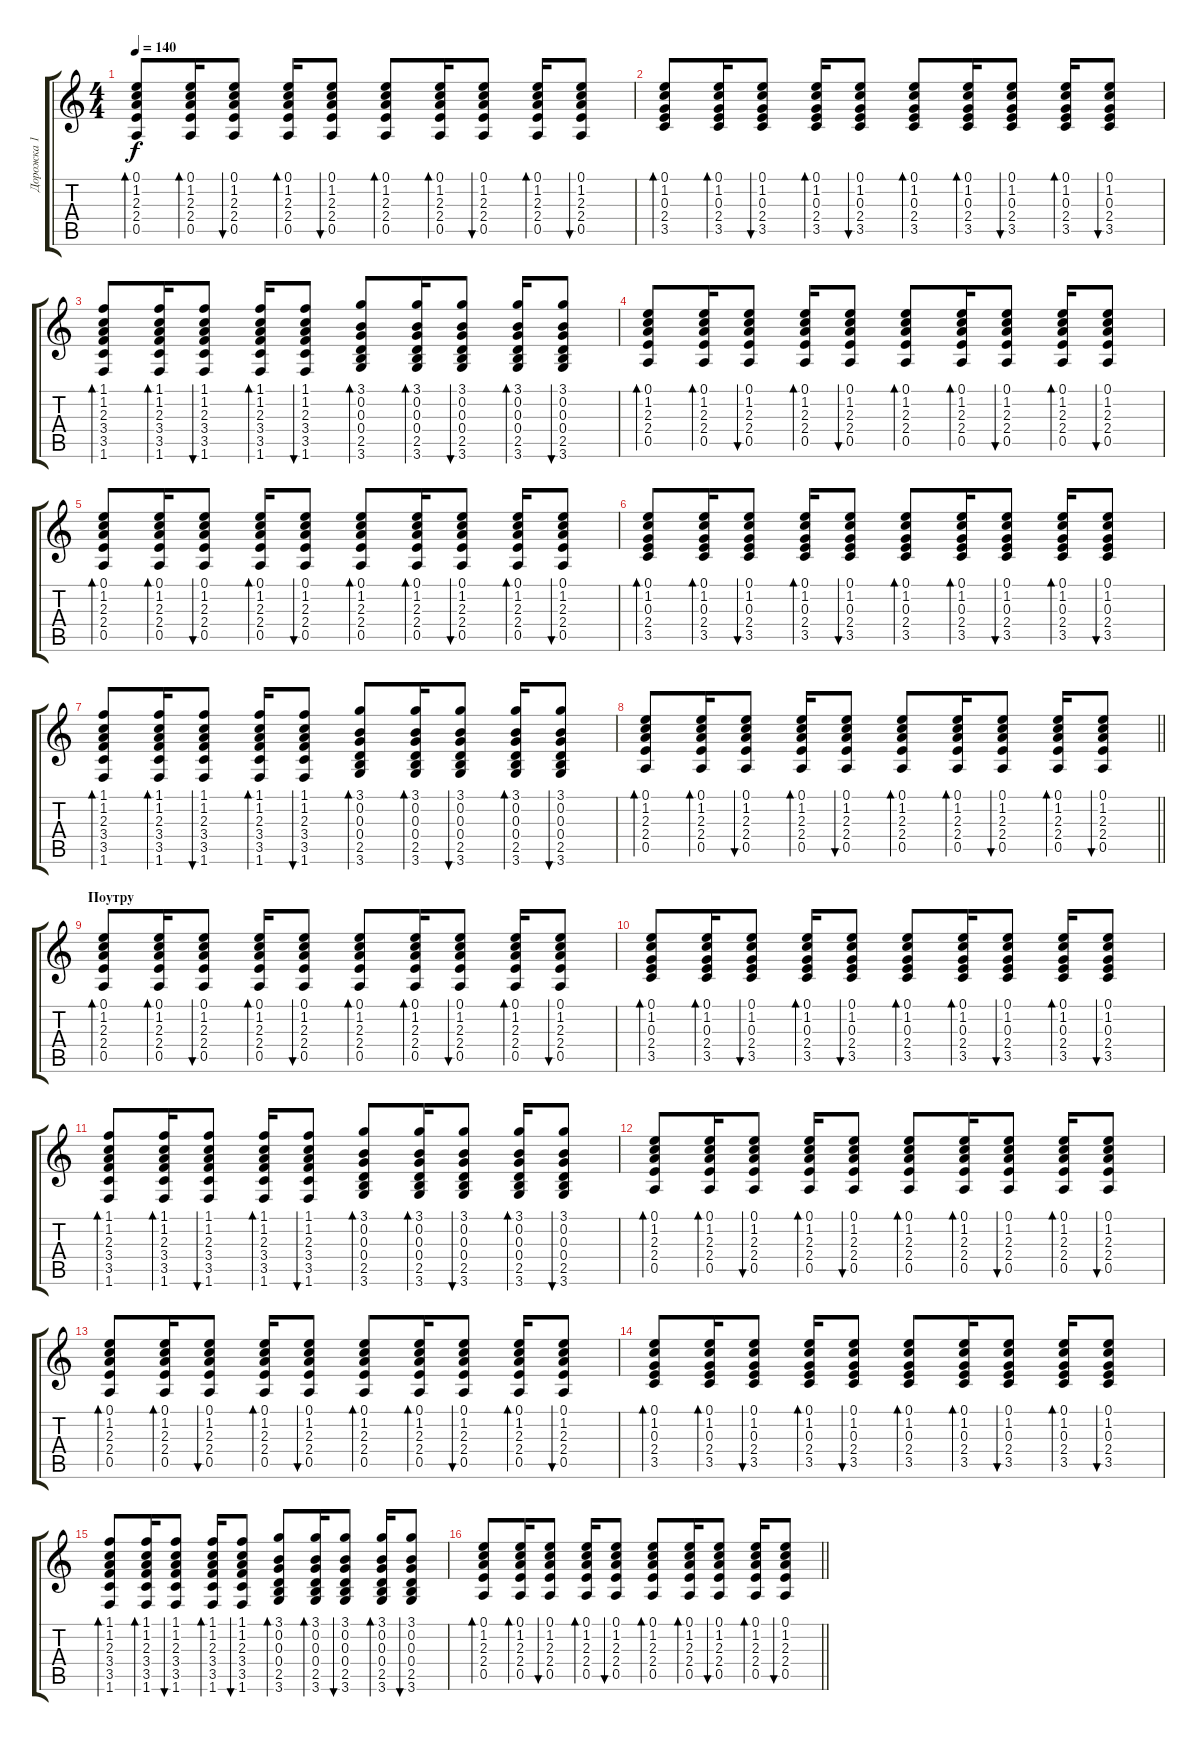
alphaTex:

\track ("Дорожка 1" "Дорожка 1") {instrument acousticguitarsteel}
\staff {score tabs}
\tuning (E4 B3 G3 D3 A2 E2) {hide}
\ts (4 4)
\tempo 140
\clef g2
\ks c
(0.1 1.2 2.3 2.4 0.5).8{bd 60 dy f} (0.1 1.2 2.3 2.4 0.5).16{bd 60} (0.1 1.2 2.3 2.4 0.5).8{bu 60} (0.1 1.2 2.3 2.4 0.5).16{bd 60} (0.1 1.2 2.3 2.4 0.5).8{bu 60} (0.1 1.2 2.3 2.4 0.5).8{bd 60} (0.1 1.2 2.3 2.4 0.5).16{bd 60} (0.1 1.2 2.3 2.4 0.5).8{bu 60} (0.1 1.2 2.3 2.4 0.5).16{bd 60} (0.1 1.2 2.3 2.4 0.5).8{bu 60} |
(0.1 1.2 0.3 2.4 3.5).8{bd 60} (0.1 1.2 0.3 2.4 3.5).16{bd 60} (0.1 1.2 0.3 2.4 3.5).8{bu 60} (0.1 1.2 0.3 2.4 3.5).16{bd 60} (0.1 1.2 0.3 2.4 3.5).8{bu 60} (0.1 1.2 0.3 2.4 3.5).8{bd 60} (0.1 1.2 0.3 2.4 3.5).16{bd 60} (0.1 1.2 0.3 2.4 3.5).8{bu 60} (0.1 1.2 0.3 2.4 3.5).16{bd 60} (0.1 1.2 0.3 2.4 3.5).8{bu 60} |
(1.1 1.2 2.3 3.4 3.5 1.6).8{bd 60} (1.1 1.2 2.3 3.4 3.5 1.6).16{bd 60} (1.1 1.2 2.3 3.4 3.5 1.6).8{bu 60} (1.1 1.2 2.3 3.4 3.5 1.6).16{bd 60} (1.1 1.2 2.3 3.4 3.5 1.6).8{bu 60} (3.1 0.2 0.3 0.4 2.5 3.6).8{bd 60} (3.1 0.2 0.3 0.4 2.5 3.6).16{bd 60} (3.1 0.2 0.3 0.4 2.5 3.6).8{bu 60} (3.1 0.2 0.3 0.4 2.5 3.6).16{bd 60} (3.1 0.2 0.3 0.4 2.5 3.6).8{bu 60} |
(0.1 1.2 2.3 2.4 0.5).8{bd 60} (0.1 1.2 2.3 2.4 0.5).16{bd 60} (0.1 1.2 2.3 2.4 0.5).8{bu 60} (0.1 1.2 2.3 2.4 0.5).16{bd 60} (0.1 1.2 2.3 2.4 0.5).8{bu 60} (0.1 1.2 2.3 2.4 0.5).8{bd 60} (0.1 1.2 2.3 2.4 0.5).16{bd 60} (0.1 1.2 2.3 2.4 0.5).8{bu 60} (0.1 1.2 2.3 2.4 0.5).16{bd 60} (0.1 1.2 2.3 2.4 0.5).8{bu 60} |
(0.1 1.2 2.3 2.4 0.5).8{bd 60} (0.1 1.2 2.3 2.4 0.5).16{bd 60} (0.1 1.2 2.3 2.4 0.5).8{bu 60} (0.1 1.2 2.3 2.4 0.5).16{bd 60} (0.1 1.2 2.3 2.4 0.5).8{bu 60} (0.1 1.2 2.3 2.4 0.5).8{bd 60} (0.1 1.2 2.3 2.4 0.5).16{bd 60} (0.1 1.2 2.3 2.4 0.5).8{bu 60} (0.1 1.2 2.3 2.4 0.5).16{bd 60} (0.1 1.2 2.3 2.4 0.5).8{bu 60} |
(0.1 1.2 0.3 2.4 3.5).8{bd 60} (0.1 1.2 0.3 2.4 3.5).16{bd 60} (0.1 1.2 0.3 2.4 3.5).8{bu 60} (0.1 1.2 0.3 2.4 3.5).16{bd 60} (0.1 1.2 0.3 2.4 3.5).8{bu 60} (0.1 1.2 0.3 2.4 3.5).8{bd 60} (0.1 1.2 0.3 2.4 3.5).16{bd 60} (0.1 1.2 0.3 2.4 3.5).8{bu 60} (0.1 1.2 0.3 2.4 3.5).16{bd 60} (0.1 1.2 0.3 2.4 3.5).8{bu 60} |
(1.1 1.2 2.3 3.4 3.5 1.6).8{bd 60} (1.1 1.2 2.3 3.4 3.5 1.6).16{bd 60} (1.1 1.2 2.3 3.4 3.5 1.6).8{bu 60} (1.1 1.2 2.3 3.4 3.5 1.6).16{bd 60} (1.1 1.2 2.3 3.4 3.5 1.6).8{bu 60} (3.1 0.2 0.3 0.4 2.5 3.6).8{bd 60} (3.1 0.2 0.3 0.4 2.5 3.6).16{bd 60} (3.1 0.2 0.3 0.4 2.5 3.6).8{bu 60} (3.1 0.2 0.3 0.4 2.5 3.6).16{bd 60} (3.1 0.2 0.3 0.4 2.5 3.6).8{bu 60} |
\barLineRight lightlight
(0.1 1.2 2.3 2.4 0.5).8{bd 60} (0.1 1.2 2.3 2.4 0.5).16{bd 60} (0.1 1.2 2.3 2.4 0.5).8{bu 60} (0.1 1.2 2.3 2.4 0.5).16{bd 60} (0.1 1.2 2.3 2.4 0.5).8{bu 60} (0.1 1.2 2.3 2.4 0.5).8{bd 60} (0.1 1.2 2.3 2.4 0.5).16{bd 60} (0.1 1.2 2.3 2.4 0.5).8{bu 60} (0.1 1.2 2.3 2.4 0.5).16{bd 60} (0.1 1.2 2.3 2.4 0.5).8{bu 60} |
\section ("" "Поутру")
(0.1 1.2 2.3 2.4 0.5).8{bd 60} (0.1 1.2 2.3 2.4 0.5).16{bd 60} (0.1 1.2 2.3 2.4 0.5).8{bu 60} (0.1 1.2 2.3 2.4 0.5).16{bd 60} (0.1 1.2 2.3 2.4 0.5).8{bu 60} (0.1 1.2 2.3 2.4 0.5).8{bd 60} (0.1 1.2 2.3 2.4 0.5).16{bd 60} (0.1 1.2 2.3 2.4 0.5).8{bu 60} (0.1 1.2 2.3 2.4 0.5).16{bd 60} (0.1 1.2 2.3 2.4 0.5).8{bu 60} |
(0.1 1.2 0.3 2.4 3.5).8{bd 60} (0.1 1.2 0.3 2.4 3.5).16{bd 60} (0.1 1.2 0.3 2.4 3.5).8{bu 60} (0.1 1.2 0.3 2.4 3.5).16{bd 60} (0.1 1.2 0.3 2.4 3.5).8{bu 60} (0.1 1.2 0.3 2.4 3.5).8{bd 60} (0.1 1.2 0.3 2.4 3.5).16{bd 60} (0.1 1.2 0.3 2.4 3.5).8{bu 60} (0.1 1.2 0.3 2.4 3.5).16{bd 60} (0.1 1.2 0.3 2.4 3.5).8{bu 60} |
(1.1 1.2 2.3 3.4 3.5 1.6).8{bd 60} (1.1 1.2 2.3 3.4 3.5 1.6).16{bd 60} (1.1 1.2 2.3 3.4 3.5 1.6).8{bu 60} (1.1 1.2 2.3 3.4 3.5 1.6).16{bd 60} (1.1 1.2 2.3 3.4 3.5 1.6).8{bu 60} (3.1 0.2 0.3 0.4 2.5 3.6).8{bd 60} (3.1 0.2 0.3 0.4 2.5 3.6).16{bd 60} (3.1 0.2 0.3 0.4 2.5 3.6).8{bu 60} (3.1 0.2 0.3 0.4 2.5 3.6).16{bd 60} (3.1 0.2 0.3 0.4 2.5 3.6).8{bu 60} |
(0.1 1.2 2.3 2.4 0.5).8{bd 60} (0.1 1.2 2.3 2.4 0.5).16{bd 60} (0.1 1.2 2.3 2.4 0.5).8{bu 60} (0.1 1.2 2.3 2.4 0.5).16{bd 60} (0.1 1.2 2.3 2.4 0.5).8{bu 60} (0.1 1.2 2.3 2.4 0.5).8{bd 60} (0.1 1.2 2.3 2.4 0.5).16{bd 60} (0.1 1.2 2.3 2.4 0.5).8{bu 60} (0.1 1.2 2.3 2.4 0.5).16{bd 60} (0.1 1.2 2.3 2.4 0.5).8{bu 60} |
(0.1 1.2 2.3 2.4 0.5).8{bd 60} (0.1 1.2 2.3 2.4 0.5).16{bd 60} (0.1 1.2 2.3 2.4 0.5).8{bu 60} (0.1 1.2 2.3 2.4 0.5).16{bd 60} (0.1 1.2 2.3 2.4 0.5).8{bu 60} (0.1 1.2 2.3 2.4 0.5).8{bd 60} (0.1 1.2 2.3 2.4 0.5).16{bd 60} (0.1 1.2 2.3 2.4 0.5).8{bu 60} (0.1 1.2 2.3 2.4 0.5).16{bd 60} (0.1 1.2 2.3 2.4 0.5).8{bu 60} |
(0.1 1.2 0.3 2.4 3.5).8{bd 60} (0.1 1.2 0.3 2.4 3.5).16{bd 60} (0.1 1.2 0.3 2.4 3.5).8{bu 60} (0.1 1.2 0.3 2.4 3.5).16{bd 60} (0.1 1.2 0.3 2.4 3.5).8{bu 60} (0.1 1.2 0.3 2.4 3.5).8{bd 60} (0.1 1.2 0.3 2.4 3.5).16{bd 60} (0.1 1.2 0.3 2.4 3.5).8{bu 60} (0.1 1.2 0.3 2.4 3.5).16{bd 60} (0.1 1.2 0.3 2.4 3.5).8{bu 60} |
(1.1 1.2 2.3 3.4 3.5 1.6).8{bd 60} (1.1 1.2 2.3 3.4 3.5 1.6).16{bd 60} (1.1 1.2 2.3 3.4 3.5 1.6).8{bu 60} (1.1 1.2 2.3 3.4 3.5 1.6).16{bd 60} (1.1 1.2 2.3 3.4 3.5 1.6).8{bu 60} (3.1 0.2 0.3 0.4 2.5 3.6).8{bd 60} (3.1 0.2 0.3 0.4 2.5 3.6).16{bd 60} (3.1 0.2 0.3 0.4 2.5 3.6).8{bu 60} (3.1 0.2 0.3 0.4 2.5 3.6).16{bd 60} (3.1 0.2 0.3 0.4 2.5 3.6).8{bu 60} |
\barLineRight lightlight
(0.1 1.2 2.3 2.4 0.5).8{bd 60} (0.1 1.2 2.3 2.4 0.5).16{bd 60} (0.1 1.2 2.3 2.4 0.5).8{bu 60} (0.1 1.2 2.3 2.4 0.5).16{bd 60} (0.1 1.2 2.3 2.4 0.5).8{bu 60} (0.1 1.2 2.3 2.4 0.5).8{bd 60} (0.1 1.2 2.3 2.4 0.5).16{bd 60} (0.1 1.2 2.3 2.4 0.5).8{bu 60} (0.1 1.2 2.3 2.4 0.5).16{bd 60} (0.1 1.2 2.3 2.4 0.5).8{bu 60}
